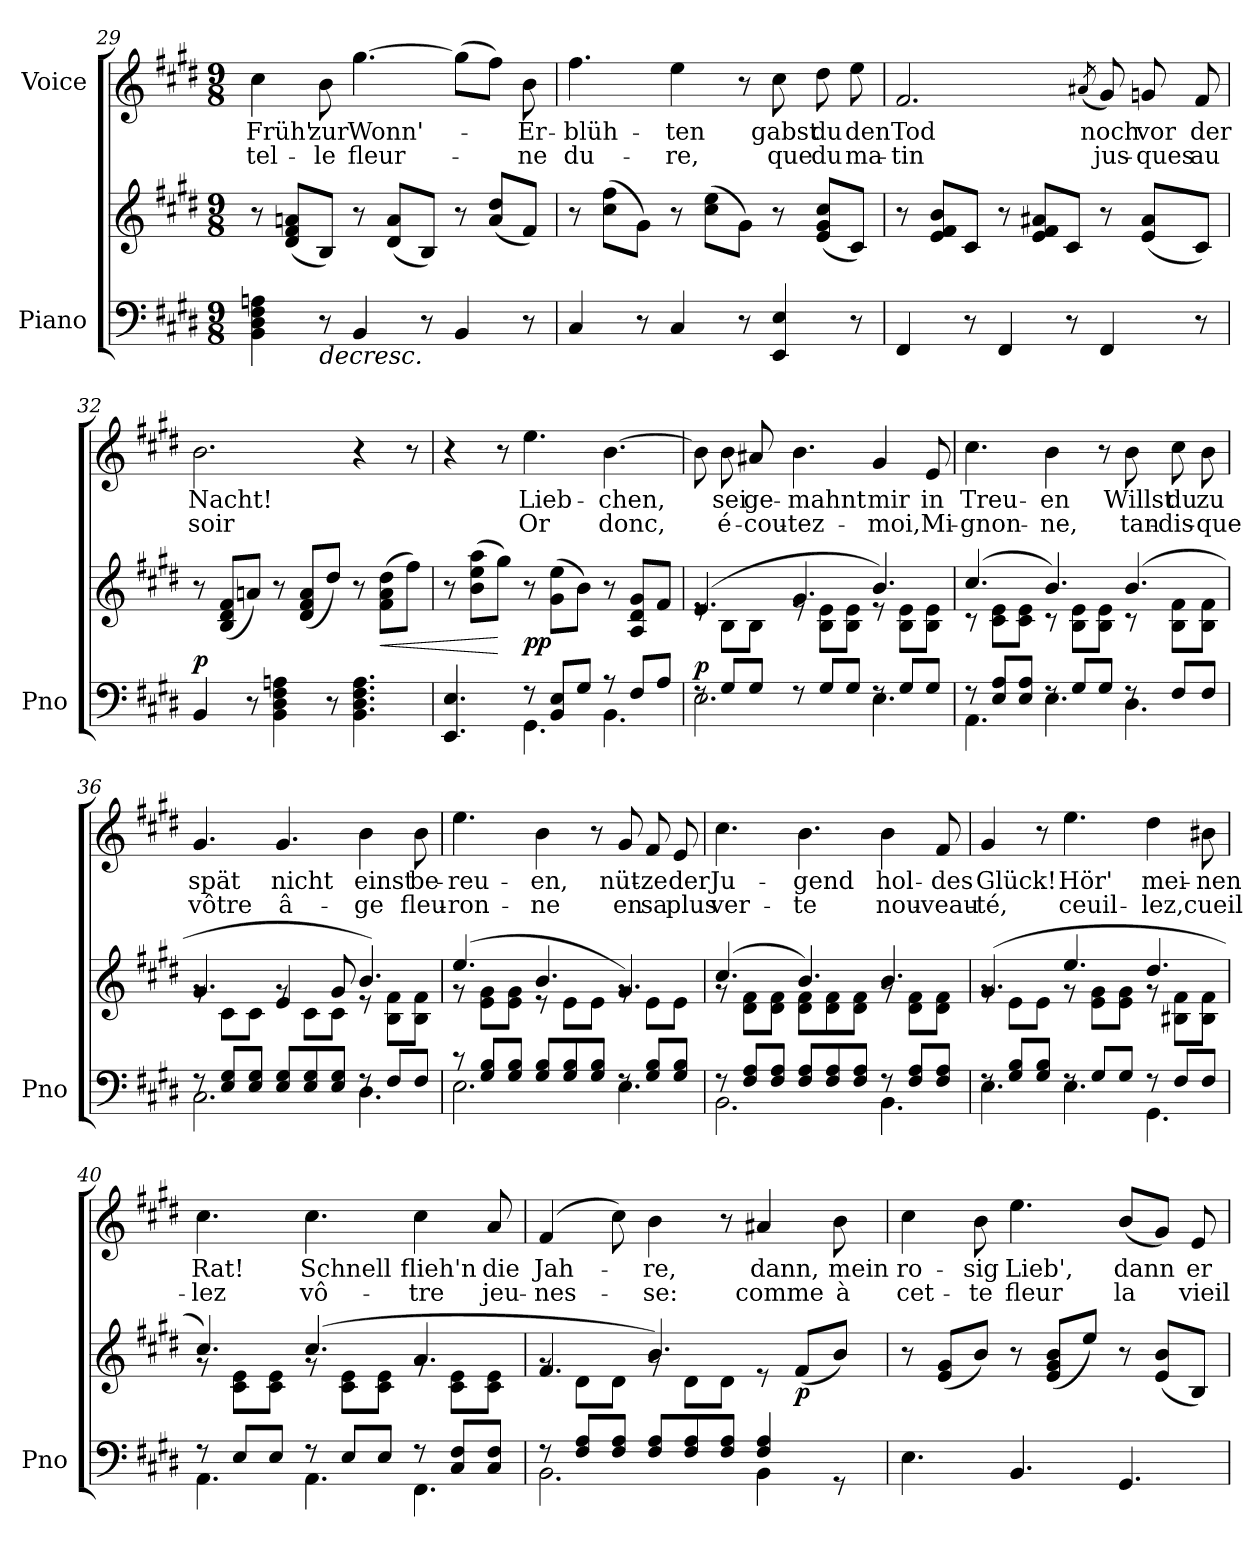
**kern	**kern	**dynam	**kern	**text	**text
*part2	*part2	*part2	*part1	*part1	*part1
*staff3	*staff2	*staff2/3	*staff1	*staff1	*staff1
*I"Piano	*	*	*I"Voice	*	*
*I'Pno	*	*	*	*	*
*clefF4	*clefG2	*	*clefG2	*	*
*k[f#c#g#d#]	*k[f#c#g#d#]	*	*k[f#c#g#d#]	*	*
*M9/8	*M9/8	*	*M9/8	*	*
=29	=29	=29	=29	=29	=29
!	!	!	!	!LO:LY:b	!LO:LY:b
4BB\ 4D#\ 4F#\ 4An\	8r	.	4cc#\	Früh'	tel-
.	(8d#/ 8f#/ 8an/L	.	.	.	.
!	!	!LO:HP:b=2	!	!LO:LY:b	!LO:LY:b
8r	8B/J)	>	8b\	zur	-le
!	!	!	!	!LO:LY:b	!LO:LY:b
4BB/	8r	.	[4.gg#\	Wonn'-	fleur-
.	(8d#/ 8a/L	.	.	.	.
8r	8B/J)	.	.	.	.
4BB/	8r	.	(8gg#\L]	.	.
.	(8a/ 8dd#/L	.	8ff#\J)	.	.
!	!	!	!	!LO:LY:b	!LO:LY:b
8r	8f#/J)	.	8b\	-Er-	-ne
=30	=30	=30	=30	=30	=30
!	!	!	!	!LO:LY:b	!LO:LY:b
4C#/	8r	.	4.ff#\	-blüh-	du-
.	(8cc#\ 8ff#\L	.	.	.	.
8r	8g#\J)	.	.	.	.
!	!	!	!	!LO:LY:b	!LO:LY:b
4C#/	8r	.	4ee\	-ten	-re,
.	(8cc#\ 8ee\L	.	.	.	.
8r	8g#\J)	.	8r	.	.
!	!	!	!	!LO:LY:b	!LO:LY:b
4EE/ 4E/	8r	.	8cc#\	gabst	que
!	!	!	!	!LO:LY:b	!LO:LY:b
.	(8e/ 8g#/ 8cc#/L	.	8dd#\	du	du
!	!	!	!	!LO:LY:b	!LO:LY:b
8r	8c#/J)	.	8ee\	den	ma-
=31	=31	=31	=31	=31	=31
!	!	!	!	!LO:LY:b	!LO:LY:b
4FF#/	8r	.	2.f#/	Tod	-tin
.	8e/ 8f#/ 8b/L	.	.	.	.
8r	8c#/J	.	.	.	.
4FF#/	8r	.	.	.	.
.	8e/ 8f#/ 8a#X/L	.	.	.	.
8r	8c#/J	.	.	.	.
.	.	.	(8qa#X/	.	.
!	!	!	!	!LO:LY:b	!LO:LY:b
4FF#/	8r	.	8g#/)	noch	jus-
!	!	!	!	!LO:LY:b	!LO:LY:b
.	(8e/ 8a#/L	.	8gn/	vor	-ques
!	!	!	!	!LO:LY:b	!LO:LY:b
8r	8c#/J)	.	8f#/	der	au
!!LO:LB:g=z
=32	=32	=32	=32	=32	=32
!	!	!LO:DY:a=2	!	!LO:LY:b	!LO:LY:b
4BB/	8r	p	2.b\	Nacht!	soir
.	(8B/ 8d#/ 8f#/L	.	.	.	.
8r	8an/J)	.	.	.	.
4BB\ 4D#\ 4F#\ 4An\	8r	.	.	.	.
.	(8d#/ 8f#/ 8a/L	.	.	.	.
8r	8dd#/J)	.	.	.	.
4.BB\ 4.D#\ 4.F#\ 4.A\	8r	.	4r	.	.
!	!	!LO:HP:b	!	!	!
.	(8f#\ 8a\ 8dd#\L	<	.	.	.
.	8ff#\J)	]	8r	.	.
=33	=33	=33	=33	=33	=33
*^	*	*	*	*	*
4.EE/ 4.E/	4.ryy	8r	.	4r	.	.
.	.	(8b\ 8ee\ 8aa\L	.	.	.	.
.	.	8gg#\J)	[	8r	.	.
!	!	!	!LO:DY:b	!	!LO:LY:b	!LO:LY:b
8r	4.GG#\	8r	pp	4.ee\	Lieb-	Or
8BB/ 8E/L	.	(8g#\ 8ee\L	.	.	.	.
8G#/J	.	8b\J)	.	.	.	.
!	!	!	!	!	!LO:LY:b	!LO:LY:b
8r	4.BB\	8r	.	[4.b\	-chen,	-donc,
8F#/L	.	8A/ 8d#/ 8g#/L	.	.	.	.
8A/J	.	8f#/J	.	.	.	.
=34	=34	=34	=34	=34	=34	=34
*	*	*^	*	*	*	*
!	!	!	!	!LO:DY:a=2	!	!	!
8rF	2.E\	(4.e/	8re	p	8b\]	.	.
!	!	!	!	!	!	!LO:LY:b	!LO:LY:b
8G#/L	.	.	8B\L	.	8b\	sei	é-
!	!	!	!	!	!	!LO:LY:b	!LO:LY:b
8G#/J	.	.	8B\J	.	8a#X/	ge-	-cou-
!	!	!	!	!	!	!LO:LY:b	!LO:LY:b
8rF	.	4.g#/	8re	.	4.b\	-mahnt	-tez-
8G#/L	.	.	8B\ 8e\L	.	.	.	.
8G#/J	.	.	8B\ 8e\J	.	.	.	.
!	!	!	!	!	!	!LO:LY:b	!LO:LY:b
8rF	4.E\	4.b/)	8re	.	4g#/	mir	-moi,
8G#/L	.	.	8B\ 8e\L	.	.	.	.
!	!	!	!	!	!	!LO:LY:b	!LO:LY:b
8G#/J	.	.	8B\ 8e\J	.	8e/	in	Mi-
=35	=35	=35	=35	=35	=35	=35	=35
!	!	!	!	!	!	!LO:LY:b	!LO:LY:b
8rF	4.AA\	(4.cc#/	8r	.	4.cc#\	Treu-	-gnon-
8E/ 8A/L	.	.	8c#\ 8e\L	.	.	.	.
8E/ 8A/J	.	.	8c#\ 8e\J	.	.	.	.
!	!	!	!	!	!	!LO:LY:b	!LO:LY:b
8rF	4.E\	4.b/)	8r	.	4b\	-en	-ne,
8G#/L	.	.	8B\ 8e\L	.	.	.	.
8G#/J	.	.	8B\ 8e\J	.	8r	.	.
!	!	!	!	!	!	!LO:LY:b	!LO:LY:b
8rF	4.D#\	(4.b/	8r	.	8b\	Willst	tan-
!	!	!	!	!	!	!LO:LY:b	!LO:LY:b
8F#/L	.	.	8B\ 8f#\L	.	8cc#\	du	-dis-
!	!	!	!	!	!	!LO:LY:b	!LO:LY:b
8F#/J	.	.	8B\ 8f#\J	.	8b\	zu	-que
!!LO:LB:g=z
=36	=36	=36	=36	=36	=36	=36	=36
!	!	!	!	!	!	!LO:LY:b	!LO:LY:b
8rF	2.C#\	4.g#/	8rg	.	4.g#/	spät	vôtre
8E/ 8G#/L	.	.	8c#\L	.	.	.	.
8E/ 8G#/J	.	.	8c#\J	.	.	.	.
!	!	!	!	!	!	!LO:LY:b	!LO:LY:b
8E/ 8G#/L	.	4e/	8rg	.	4.g#/	nicht	â-
8E/ 8G#/	.	.	8c#\L	.	.	.	.
8E/ 8G#/J	.	8g#/	8c#\J	.	.	.	.
!	!	!	!	!	!	!LO:LY:b	!LO:LY:b
8rF	4.D#\	4.b/)	8re	.	4b\	einst	-ge
8F#/L	.	.	8B\ 8f#\L	.	.	.	.
!	!	!	!	!	!	!LO:LY:b	!LO:LY:b
8F#/J	.	.	8B\ 8f#\J	.	8b\	be-	fleu-
=37	=37	=37	=37	=37	=37	=37	=37
!	!	!	!	!	!	!LO:LY:b	!LO:LY:b
8r	2.E\	(4.ee/	8rg	.	4.ee\	-reu-	-ron-
8G#/ 8B/L	.	.	8e\ 8g#\L	.	.	.	.
8G#/ 8B/J	.	.	8e\ 8g#\J	.	.	.	.
!	!	!	!	!	!	!LO:LY:b	!LO:LY:b
8G#/ 8B/L	.	4.b/	8r	.	4b\	-en,	-ne
8G#/ 8B/	.	.	8e\L	.	.	.	.
8G#/ 8B/J	.	.	8e\J	.	8r	.	.
!	!	!	!	!	!	!LO:LY:b	!LO:LY:b
8rF	4.E\	4.g#/)	8rg	.	8g#/	nüt-	en
!	!	!	!	!	!	!LO:LY:b	!LO:LY:b
8G#/ 8B/L	.	.	8e\L	.	8f#/	-ze	sa
!	!	!	!	!	!	!LO:LY:b	!LO:LY:b
8G#/ 8B/J	.	.	8e\J	.	8e/	der	plus
=38	=38	=38	=38	=38	=38	=38	=38
!	!	!	!	!	!	!LO:LY:b	!LO:LY:b
8rF	2.BB\	(4.cc#/	8rg	.	4.cc#\	Ju-	ver-
8F#/ 8A/L	.	.	8d#\ 8f#\L	.	.	.	.
8F#/ 8A/J	.	.	8d#\ 8f#\J	.	.	.	.
!	!	!	!	!	!	!LO:LY:b	!LO:LY:b
8F#/ 8A/L	.	4.b/)	8d#\ 8f#\L	.	4.b\	-gend	-te
8F#/ 8A/	.	.	8d#\ 8f#\	.	.	.	.
8F#/ 8A/J	.	.	8d#\ 8f#\J	.	.	.	.
!	!	!	!	!	!	!LO:LY:b	!LO:LY:b
8rF	4.BB\	4.b/	8rg	.	4b\	hol-	nou-
8F#/ 8A/L	.	.	8d#\ 8f#\L	.	.	.	.
!	!	!	!	!	!	!LO:LY:b	!LO:LY:b
8F#/ 8A/J	.	.	8d#\ 8f#\J	.	8f#/	-des	-veau-
=39	=39	=39	=39	=39	=39	=39	=39
!	!	!	!	!	!	!LO:LY:b	!LO:LY:b
8rF	4.E\	(4.g#/	8rg	.	4g#/	Glück!	-té,
8G#/ 8B/L	.	.	8e\L	.	.	.	.
8G#/ 8B/J	.	.	8e\J	.	8r	.	.
!	!	!	!	!	!	!LO:LY:b	!LO:LY:b
8rF	4.E\	4.ee/	8rg	.	4.ee\	Hör'	ceuil-
8G#/L	.	.	8e\ 8g#\L	.	.	.	.
8G#/J	.	.	8e\ 8g#\J	.	.	.	.
!	!	!	!	!	!	!LO:LY:b	!LO:LY:b
8rF	4.GG#\	4.dd#/	8rg	.	4dd#\	mei-	-lez,
8F#/L	.	.	8B#X\ 8f#\L	.	.	.	.
!	!	!	!	!	!	!LO:LY:b	!LO:LY:b
8F#/J	.	.	8B#\ 8f#\J	.	8b#X\	-nen	cueil-
!!LO:PB:g=z
=40	=40	=40	=40	=40	=40	=40	=40
!	!	!	!	!	!	!LO:LY:b	!LO:LY:b
8r	4.AA\	4.cc#/)	8rg	.	4.cc#\	Rat!	-lez
8E/L	.	.	8c#\ 8e\L	.	.	.	.
8E/J	.	.	8c#\ 8e\J	.	.	.	.
!	!	!	!	!	!	!LO:LY:b	!LO:LY:b
8r	4.AA\	(4.cc#/	8rg	.	4.cc#\	Schnell	vô-
8E/L	.	.	8c#\ 8e\L	.	.	.	.
8E/J	.	.	8c#\ 8e\J	.	.	.	.
!	!	!	!	!	!	!LO:LY:b	!LO:LY:b
8r	4.FF#\	4.a/	8rg	.	4cc#\	flieh'n	-tre
8C#/ 8F#/L	.	.	8c#\ 8e\L	.	.	.	.
!	!	!	!	!	!	!LO:LY:b	!LO:LY:b
8C#/ 8F#/J	.	.	8c#\ 8e\J	.	8a/	die	jeu-
=41	=41	=41	=41	=41	=41	=41	=41
!	!	!	!	!	!	!LO:LY:b	!LO:LY:b
8r	2.BB\	4.f#/	8rg	.	(4f#/	Jah-	-nes-
8F#/ 8A/L	.	.	8d#\L	.	.	.	.
8F#/ 8A/J	.	.	8d#\J	.	8cc#\)	.	.
!	!	!	!	!	!	!LO:LY:b	!LO:LY:b
8F#/ 8A/L	.	4.b/)	8rg	.	4b\	-re,	-se:
8F#/ 8A/	.	.	8d#\L	.	.	.	.
8F#/ 8A/J	.	.	8d#\J	.	8r	.	.
!	!	!	!	!	!	!LO:LY:b	!LO:LY:b
4F#/ 4A/	4BB\	8re	4.ryy	.	4a#X/	dann,	comme
!	!	!	!	!LO:DY:b	!	!	!
.	.	(8f#/L	.	p	.	.	.
!	!	!	!	!	!	!LO:LY:b	!LO:LY:b
8rGG	8ryy	8b/J)	.	.	8b\	mein	à
*	*	*v	*v	*	*	*	*
=42	=42	=42	=42	=42	=42	=42
!	!	!	!	!	!LO:LY:b	!LO:LY:b
*v	*v	*	*	*	*	*
4.E\	8r	.	4cc#\	ro-	cet-
.	(8e/ 8g#/L	.	.	.	.
!	!	!	!	!LO:LY:b	!LO:LY:b
.	8b/J)	.	8b\	-sig	-te
!	!	!	!	!LO:LY:b	!LO:LY:b
4.BB/	8r	.	4.ee\	Lieb',	fleur
.	(8e/ 8g#/ 8b/L	.	.	.	.
.	8ee/J)	.	.	.	.
!	!	!	!	!LO:LY:b	!LO:LY:b
4.GG#/	8r	.	(8b/L	dann	la
.	(8e/ 8b/L	.	8g#/J)	.	.
!	!	!	!	!LO:LY:b	!LO:LY:b
.	8B/J)	.	8e/	er-	vieil-
=	=	=	=	=	=
*-	*-	*-	*-	*-	*-
